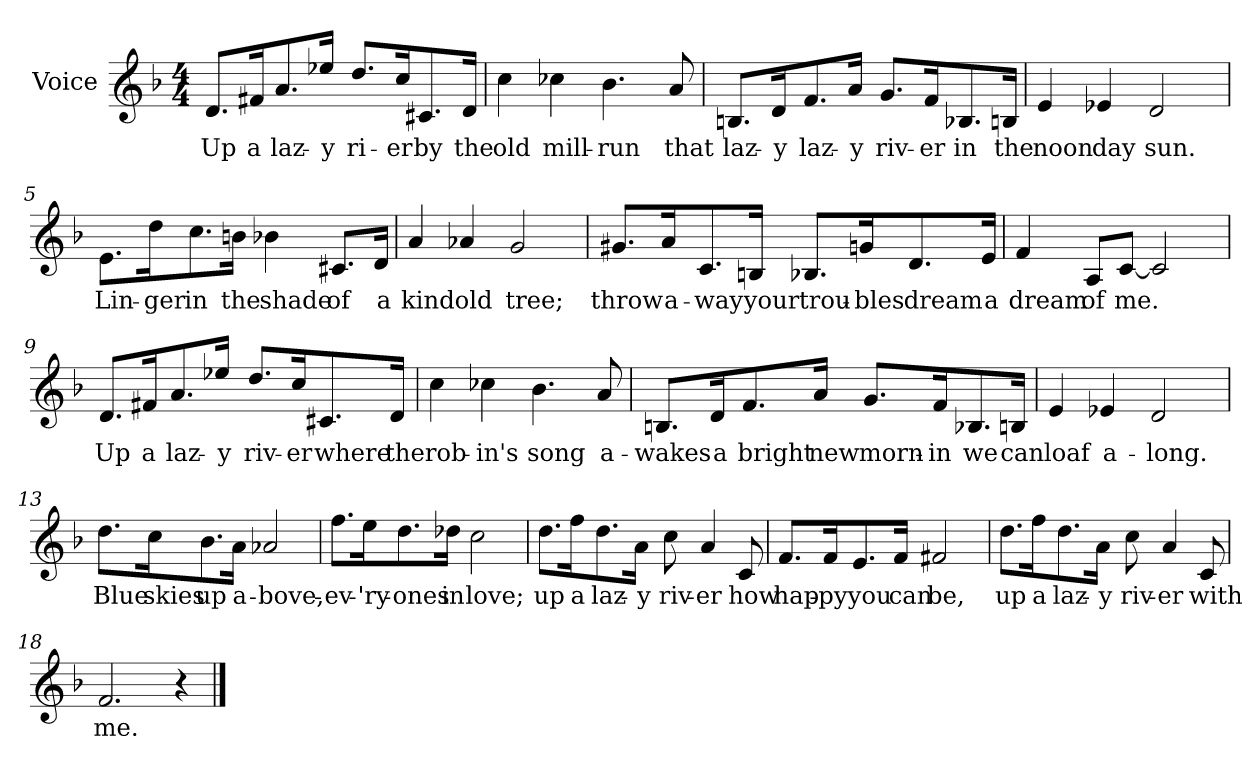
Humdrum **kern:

**kern	**text
*part1	*part1
*staff1	*staff1
*I"Voice	*
*clefG2	*
*k[b-]	*
*F:	*
*M4/4	*
=1	=1
8.d/L	Up
16f#X/	a
8.a/	laz-
16ee-X/J	-y
8.dd/L	ri-
16cc/	-er
8.c#X/	by
16d/J	the
=2	=2
4cc\	old
4cc-X\	mill-
4.b-\	-run
8a/	that
=3	=3
8.Bn/L	laz-
16d/	-y
8.f/	laz-
16a/J	-y
8.g/L	riv-
16f/	-er
8.B-X/	in
16Bn/J	the
!!LO:LB:g=z
=4	=4
4e/	noon
4e-X/	day
2d/	sun.
=5	=5
8.e\L	Lin-
16dd\	-ger
8.cc\	in
16bn\J	the
4b-X\	shade
8.c#X/L	of
16d/J	a
=6	=6
4a/	kind
4a-X/	old
2g/	tree;
!!LO:LB:g=z
=7	=7
8.g#X/L	throw
16a/	a-
8.c/	-way
16Bn/J	your
8.B-X/L	trou-
16gn/	-bles
8.d/	dream
16e/J	a
=8	=8
4f/	dream
8A/L	of
[8c/J	me.
2c/]	.
=9	=9
8.d/L	Up
16f#X/	a
8.a/	laz-
16ee-X/J	-y
8.dd/L	riv-
16cc/	-er
8.c#X/	where
16d/J	the
!!LO:LB:g=z
=10	=10
4cc\	rob-
4cc-X\	-in's
4.b-\	song
8a/	a-
=11	=11
8.Bn/L	-wakes
16d/	a
8.f/	bright
16a/J	new
8.g/L	morn-
16f/	-in
8.B-X/	we
16Bn/J	can
=12	=12
4e/	loaf
4e-X/	a-
2d/	-long.
!!LO:LB:g=z
=13	=13
8.dd\L	Blue
16cc\	skies
8.b-\	up
16a\J	a-
2a-X/	-bove,-
=14	=14
8.ff\L	ev-
16ee\	-'ry-
8.dd\	-ones
16dd-X\J	in
2cc\	love;
=15	=15
8.dd\L	up
16ff\	a
8.dd\	laz-
16a\J	-y
8cc\	riv-
4a/	-er
8c/	how
!!LO:LB:g=z
=16	=16
8.f/L	hap-
16f/	-py
8.e/	you
16f/J	can
2f#X/	be,
=17	=17
8.dd\L	up
16ff\	a
8.dd\	laz-
16a\J	-y
8cc\	riv-
4a/	-er
8c/	with
=18	=18
2.f/	me.
4r	.
==	==
*-	*-
